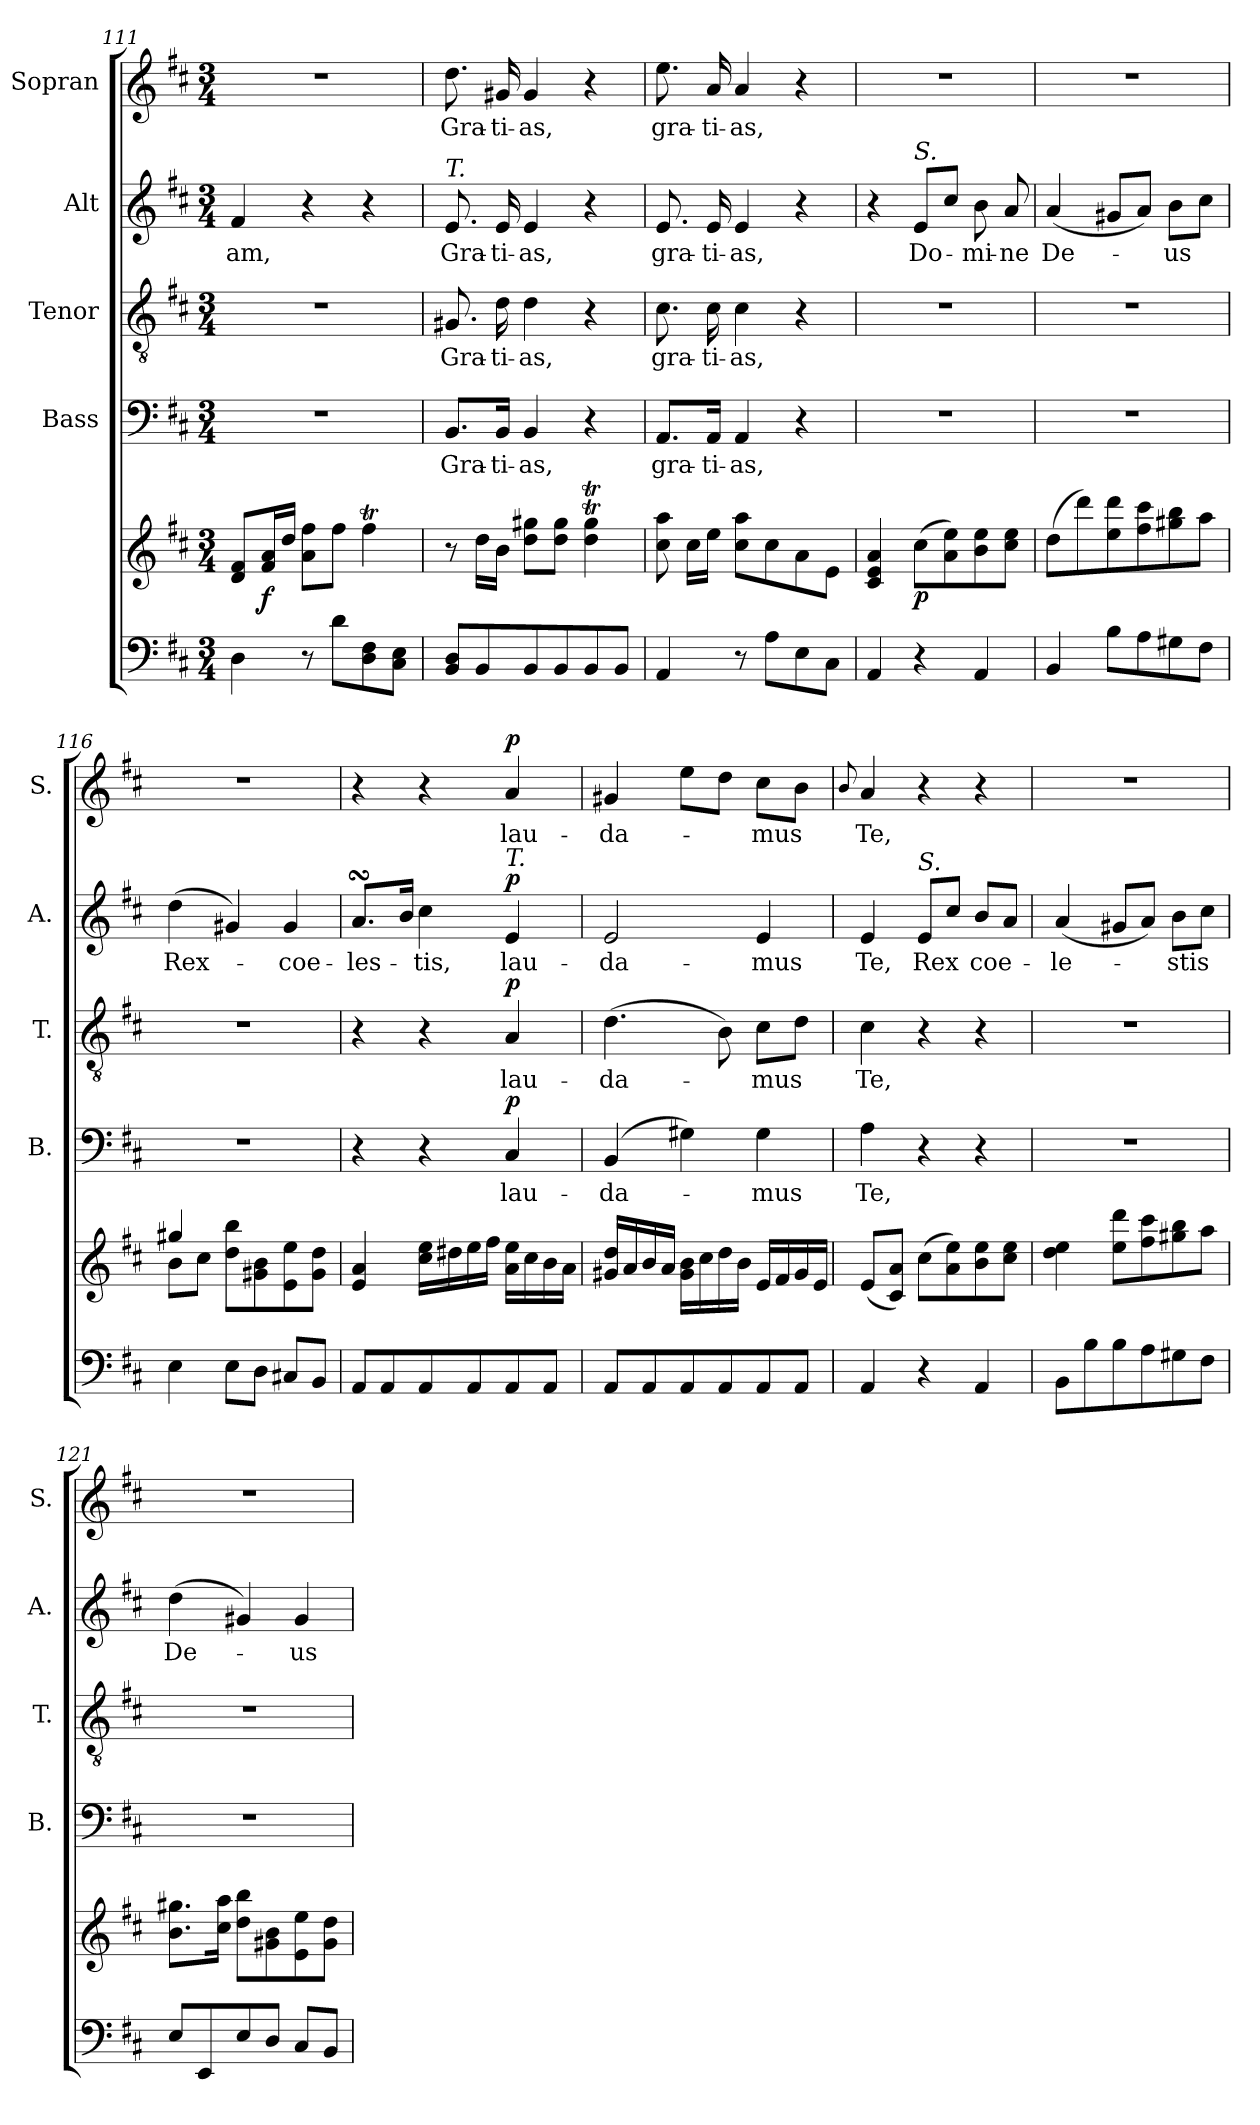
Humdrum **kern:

**kern	**kern	**dynam	**kern	**text	**dynam	**kern	**text	**dynam	**kern	**text	**dynam	**kern	**text	**dynam
*part5	*part5	*part5	*part4	*part4	*part4	*part3	*part3	*part3	*part2	*part2	*part2	*part1	*part1	*part1
*staff6	*staff5	*staff5/6	*staff4	*staff4	*staff4	*staff3	*staff3	*staff3	*staff2	*staff2	*staff2	*staff1	*staff1	*staff1
*	*	*	*I"Bass	*	*	*I"Tenor	*	*	*I"Alt	*	*	*I"Sopran	*	*
*	*	*	*I'B.	*	*	*I'T.	*	*	*I'A.	*	*	*I'S.	*	*
*clefF4	*clefG2	*	*clefF4	*	*	*clefGv2	*	*	*clefG2	*	*	*clefG2	*	*
*k[f#c#]	*k[f#c#]	*	*k[f#c#]	*	*	*k[f#c#]	*	*	*k[f#c#]	*	*	*k[f#c#]	*	*
*D:	*D:	*	*D:	*	*	*D:	*	*	*D:	*	*	*D:	*	*
*M3/4	*M3/4	*	*M3/4	*	*	*M3/4	*	*	*M3/4	*	*	*M3/4	*	*
=111	=111	=111	=111	=111	=111	=111	=111	=111	=111	=111	=111	=111	=111	=111
!	!	!	!	!	!	!	!	!	!	!LO:LY:b	!	!	!	!
4D\	8d/ 8f#/L	.	2.r	.	.	2.r	.	.	4f#/	-am,	.	2.r	.	.
!	!	!LO:DY:b	!	!	!	!	!	!	!	!	!	!	!	!
.	16f#/ 16a/L	f	.	.	.	.	.	.	.	.	.	.	.	.
.	16dd/JJ	.	.	.	.	.	.	.	.	.	.	.	.	.
8r	8a\ 8ff#\L	.	.	.	.	.	.	.	4r	.	.	.	.	.
8d\L	8ff#\J	.	.	.	.	.	.	.	.	.	.	.	.	.
8D\ 8F#\	4ff#t\	.	.	.	.	.	.	.	4r	.	.	.	.	.
8C#\ 8E\J	.	.	.	.	.	.	.	.	.	.	.	.	.	.
=112	=112	=112	=112	=112	=112	=112	=112	=112	=112	=112	=112	=112	=112	=112
!	!	!	!	!	!	!	!	!	!LO:TX:a:i:t=T.	!	!	!	!	!
!	!	!	!	!LO:LY:b	!	!	!LO:LY:b	!	!	!LO:LY:b	!	!	!LO:LY:b	!
8BB/ 8D/L	8r	.	8.BB/L	Gra-	.	8.G#X/	Gra-	.	8.e/	Gra-	.	8.dd\	Gra-	.
8BB/	16dd\LL	.	.	.	.	.	.	.	.	.	.	.	.	.
!	!	!	!	!LO:LY:b	!	!	!LO:LY:b	!	!	!LO:LY:b	!	!	!LO:LY:b	!
.	16b\JJ	.	16BB/Jk	-ti-	.	16d\	-ti-	.	16e/	-ti-	.	16g#X/	-ti-	.
!	!	!	!	!LO:LY:b	!	!	!LO:LY:b	!	!	!LO:LY:b	!	!	!LO:LY:b	!
8BB/	8dd\ 8gg#X\L	.	4BB/	-as,	.	4d\	-as,	.	4e/	-as,	.	4g#/	-as,	.
8BB/	8dd\ 8gg#\J	.	.	.	.	.	.	.	.	.	.	.	.	.
8BB/	4dd\T 4gg#\T	.	4r	.	.	4r	.	.	4r	.	.	4r	.	.
8BB/J	.	.	.	.	.	.	.	.	.	.	.	.	.	.
=113	=113	=113	=113	=113	=113	=113	=113	=113	=113	=113	=113	=113	=113	=113
!	!	!	!	!LO:LY:b	!	!	!LO:LY:b	!	!	!LO:LY:b	!	!	!LO:LY:b	!
4AA/	8cc#\ 8aa\	.	8.AA/L	gra-	.	8.c#\	gra-	.	8.e/	gra-	.	8.ee\	gra-	.
.	16cc#\LL	.	.	.	.	.	.	.	.	.	.	.	.	.
!	!	!	!	!LO:LY:b	!	!	!LO:LY:b	!	!	!LO:LY:b	!	!	!LO:LY:b	!
.	16ee\JJ	.	16AA/Jk	-ti-	.	16c#\	-ti-	.	16e/	-ti-	.	16a/	-ti-	.
!	!	!	!	!LO:LY:b	!	!	!LO:LY:b	!	!	!LO:LY:b	!	!	!LO:LY:b	!
8r	8cc#\ 8aa\L	.	4AA/	-as,	.	4c#\	-as,	.	4e/	-as,	.	4a/	-as,	.
8A\L	8cc#\	.	.	.	.	.	.	.	.	.	.	.	.	.
8E\	8a\	.	4r	.	.	4r	.	.	4r	.	.	4r	.	.
8C#\J	8e\J	.	.	.	.	.	.	.	.	.	.	.	.	.
!!LO:LB:g=z
=114	=114	=114	=114	=114	=114	=114	=114	=114	=114	=114	=114	=114	=114	=114
4AA/	4c#/ 4e/ 4a/	.	2.r	.	.	2.r	.	.	4r	.	.	2.r	.	.
!	!	!	!	!	!	!	!	!	!LO:TX:a:i:t=S.	!	!	!	!	!
!	!	!LO:DY:b	!	!	!	!	!	!	!	!LO:LY:b	!	!	!	!
4r	(>8cc#\L	p	.	.	.	.	.	.	8e/L	Do-	.	.	.	.
.	8a\ 8ee\)	.	.	.	.	.	.	.	8cc#/J	.	.	.	.	.
!	!	!	!	!	!	!	!	!	!	!LO:LY:b	!	!	!	!
4AA/	8b\ 8ee\	.	.	.	.	.	.	.	8b\	-mi-	.	.	.	.
!	!	!	!	!	!	!	!	!	!	!LO:LY:b	!	!	!	!
.	8cc#\ 8ee\J	.	.	.	.	.	.	.	8a/	-ne	.	.	.	.
=115	=115	=115	=115	=115	=115	=115	=115	=115	=115	=115	=115	=115	=115	=115
!	!	!	!	!	!	!	!	!	!	!LO:LY:b	!	!	!	!
4BB/	(>8dd\L	.	2.r	.	.	2.r	.	.	(<4a/	De-	.	2.r	.	.
.	8ddd\)	.	.	.	.	.	.	.	.	.	.	.	.	.
8B\L	8ee\ 8ddd\	.	.	.	.	.	.	.	8g#X/L	.	.	.	.	.
8A\	8ff#\ 8ccc#\	.	.	.	.	.	.	.	8a/J)	.	.	.	.	.
!	!	!	!	!	!	!	!	!	!	!LO:LY:b	!	!	!	!
8G#X\	8gg#X\ 8bb\	.	.	.	.	.	.	.	8b\L	-us	.	.	.	.
8F#\J	8aa\J	.	.	.	.	.	.	.	8cc#\J	.	.	.	.	.
=116	=116	=116	=116	=116	=116	=116	=116	=116	=116	=116	=116	=116	=116	=116
*	*^	*	*	*	*	*	*	*	*	*	*	*	*	*
!	!	!	!	!	!	!	!	!	!	!	!LO:LY:b	!	!	!	!
4E\	4gg#X/	8b\L	.	2.r	.	.	2.r	.	.	(>4dd\	Rex-	.	2.r	.	.
.	.	8cc#\J	.	.	.	.	.	.	.	.	.	.	.	.	.
8E\L	8dd\ 8bb\L	2ryy	.	.	.	.	.	.	.	4g#X/)	.	.	.	.	.
8D\J	8g#X\ 8b\	.	.	.	.	.	.	.	.	.	.	.	.	.	.
!	!	!	!	!	!	!	!	!	!	!	!LO:LY:b	!	!	!	!
8C#X/L	8e\ 8ee\	.	.	.	.	.	.	.	.	4g#/	-coe-	.	.	.	.
8BB/J	8g#\ 8dd\J	.	.	.	.	.	.	.	.	.	.	.	.	.	.
*	*v	*v	*	*	*	*	*	*	*	*	*	*	*	*	*
=117	=117	=117	=117	=117	=117	=117	=117	=117	=117	=117	=117	=117	=117	=117
!	!	!	!	!	!	!	!	!	!	!LO:LY:b	!	!	!	!
8AA/L	4e/ 4a/	.	4r	.	.	4r	.	.	8.asSSS/L	-les-	.	4r	.	.
8AA/	.	.	.	.	.	.	.	.	.	.	.	.	.	.
.	.	.	.	.	.	.	.	.	16b/Jk	.	.	.	.	.
!	!	!	!	!	!	!	!	!	!	!LO:LY:b	!	!	!	!
8AA/	16cc#\ 16ee\LL	.	4r	.	.	4r	.	.	4cc#\	-tis,	.	4r	.	.
.	16dd#X\	.	.	.	.	.	.	.	.	.	.	.	.	.
8AA/	16ee\	.	.	.	.	.	.	.	.	.	.	.	.	.
.	16ff#\JJ	.	.	.	.	.	.	.	.	.	.	.	.	.
!	!	!	!	!	!	!	!	!	!LO:TX:a:i:t=T.	!	!	!	!	!
!	!	!	!	!LO:LY:b	!LO:DY:a	!	!LO:LY:b	!LO:DY:a	!	!LO:LY:b	!LO:DY:a	!	!LO:LY:b	!LO:DY:a
8AA/	16a\ 16ee\LL	.	4C#/	lau-	p	4A/	lau-	p	4e/	lau-	p	4a/	lau-	p
.	16cc#\	.	.	.	.	.	.	.	.	.	.	.	.	.
8AA/J	16b\	.	.	.	.	.	.	.	.	.	.	.	.	.
.	16a\JJ	.	.	.	.	.	.	.	.	.	.	.	.	.
=118	=118	=118	=118	=118	=118	=118	=118	=118	=118	=118	=118	=118	=118	=118
!	!	!	!	!LO:LY:b	!	!	!LO:LY:b	!	!	!LO:LY:b	!	!	!LO:LY:b	!
8AA/L	16g#X/ 16dd/LL	.	(4BB/	-da-	.	(>4.d\	-da-	.	2e/	-da-	.	4g#X/	-da-	.
.	16a/	.	.	.	.	.	.	.	.	.	.	.	.	.
8AA/	16b/	.	.	.	.	.	.	.	.	.	.	.	.	.
.	16a/JJ	.	.	.	.	.	.	.	.	.	.	.	.	.
8AA/	16g#\ 16b\LL	.	4G#X\)	.	.	.	.	.	.	.	.	8ee\L	.	.
.	16cc#\	.	.	.	.	.	.	.	.	.	.	.	.	.
8AA/	16dd\	.	.	.	.	8B\)	.	.	.	.	.	8dd\J	.	.
.	16b\JJ	.	.	.	.	.	.	.	.	.	.	.	.	.
!	!	!	!	!LO:LY:b	!	!	!LO:LY:b	!	!	!LO:LY:b	!	!	!LO:LY:b	!
8AA/	16e/LL	.	4G#\	-mus	.	8c#\L	-mus	.	4e/	-mus	.	8cc#\L	-mus	.
.	16f#/	.	.	.	.	.	.	.	.	.	.	.	.	.
8AA/J	16g#/	.	.	.	.	8d\J	.	.	.	.	.	8b\J	.	.
.	16e/JJ	.	.	.	.	.	.	.	.	.	.	.	.	.
=119	=119	=119	=119	=119	=119	=119	=119	=119	=119	=119	=119	=119	=119	=119
.	.	.	.	.	.	.	.	.	.	.	.	8qqb/	.	.
!	!	!	!	!LO:LY:b	!	!	!LO:LY:b	!	!	!LO:LY:b	!	!	!LO:LY:b	!
4AA/	(<8e/L	.	4A\	Te,	.	4c#\	Te,	.	4e/	Te,	.	4a/	Te,	.
.	8c#/ 8a/J)	.	.	.	.	.	.	.	.	.	.	.	.	.
!	!	!	!	!	!	!	!	!	!LO:TX:a:i:t=S.	!	!	!	!	!
!	!	!	!	!	!	!	!	!	!	!LO:LY:b	!	!	!	!
4r	(>8cc#\L	.	4r	.	.	4r	.	.	8e/L	Rex	.	4r	.	.
.	8a\ 8ee\)	.	.	.	.	.	.	.	8cc#/J	.	.	.	.	.
!	!	!	!	!	!	!	!	!	!	!LO:LY:b	!	!	!	!
4AA/	8b\ 8ee\	.	4r	.	.	4r	.	.	8b/L	coe-	.	4r	.	.
.	8cc#\ 8ee\J	.	.	.	.	.	.	.	8a/J	.	.	.	.	.
!!LO:PB:g=z
=120	=120	=120	=120	=120	=120	=120	=120	=120	=120	=120	=120	=120	=120	=120
!	!	!	!	!	!	!	!	!	!	!LO:LY:b	!	!	!	!
8BB\L	4dd\ 4ee\	.	2.r	.	.	2.r	.	.	(<4a/	-le-	.	2.r	.	.
8B\	.	.	.	.	.	.	.	.	.	.	.	.	.	.
8B\	8ee\ 8ddd\L	.	.	.	.	.	.	.	8g#X/L	.	.	.	.	.
8A\	8ff#\ 8ccc#\	.	.	.	.	.	.	.	8a/J)	.	.	.	.	.
!	!	!	!	!	!	!	!	!	!	!LO:LY:b	!	!	!	!
8G#X\	8gg#X\ 8bb\	.	.	.	.	.	.	.	8b\L	-stis	.	.	.	.
8F#\J	8aa\J	.	.	.	.	.	.	.	8cc#\J	.	.	.	.	.
=121	=121	=121	=121	=121	=121	=121	=121	=121	=121	=121	=121	=121	=121	=121
!	!	!	!	!	!	!	!	!	!	!LO:LY:b	!	!	!	!
8E/L	8.b\ 8.gg#X\L	.	2.r	.	.	2.r	.	.	(>4dd\	De-	.	2.r	.	.
8EE/	.	.	.	.	.	.	.	.	.	.	.	.	.	.
.	16cc#\ 16aa\Jk	.	.	.	.	.	.	.	.	.	.	.	.	.
8E/	8dd\ 8bb\L	.	.	.	.	.	.	.	4g#X/)	.	.	.	.	.
8D/J	8g#X\ 8b\	.	.	.	.	.	.	.	.	.	.	.	.	.
!	!	!	!	!	!	!	!	!	!	!LO:LY:b	!	!	!	!
8C#/L	8e\ 8ee\	.	.	.	.	.	.	.	4g#/	-us	.	.	.	.
8BB/J	8g#\ 8dd\J	.	.	.	.	.	.	.	.	.	.	.	.	.
=	=	=	=	=	=	=	=	=	=	=	=	=	=	=
*-	*-	*-	*-	*-	*-	*-	*-	*-	*-	*-	*-	*-	*-	*-
